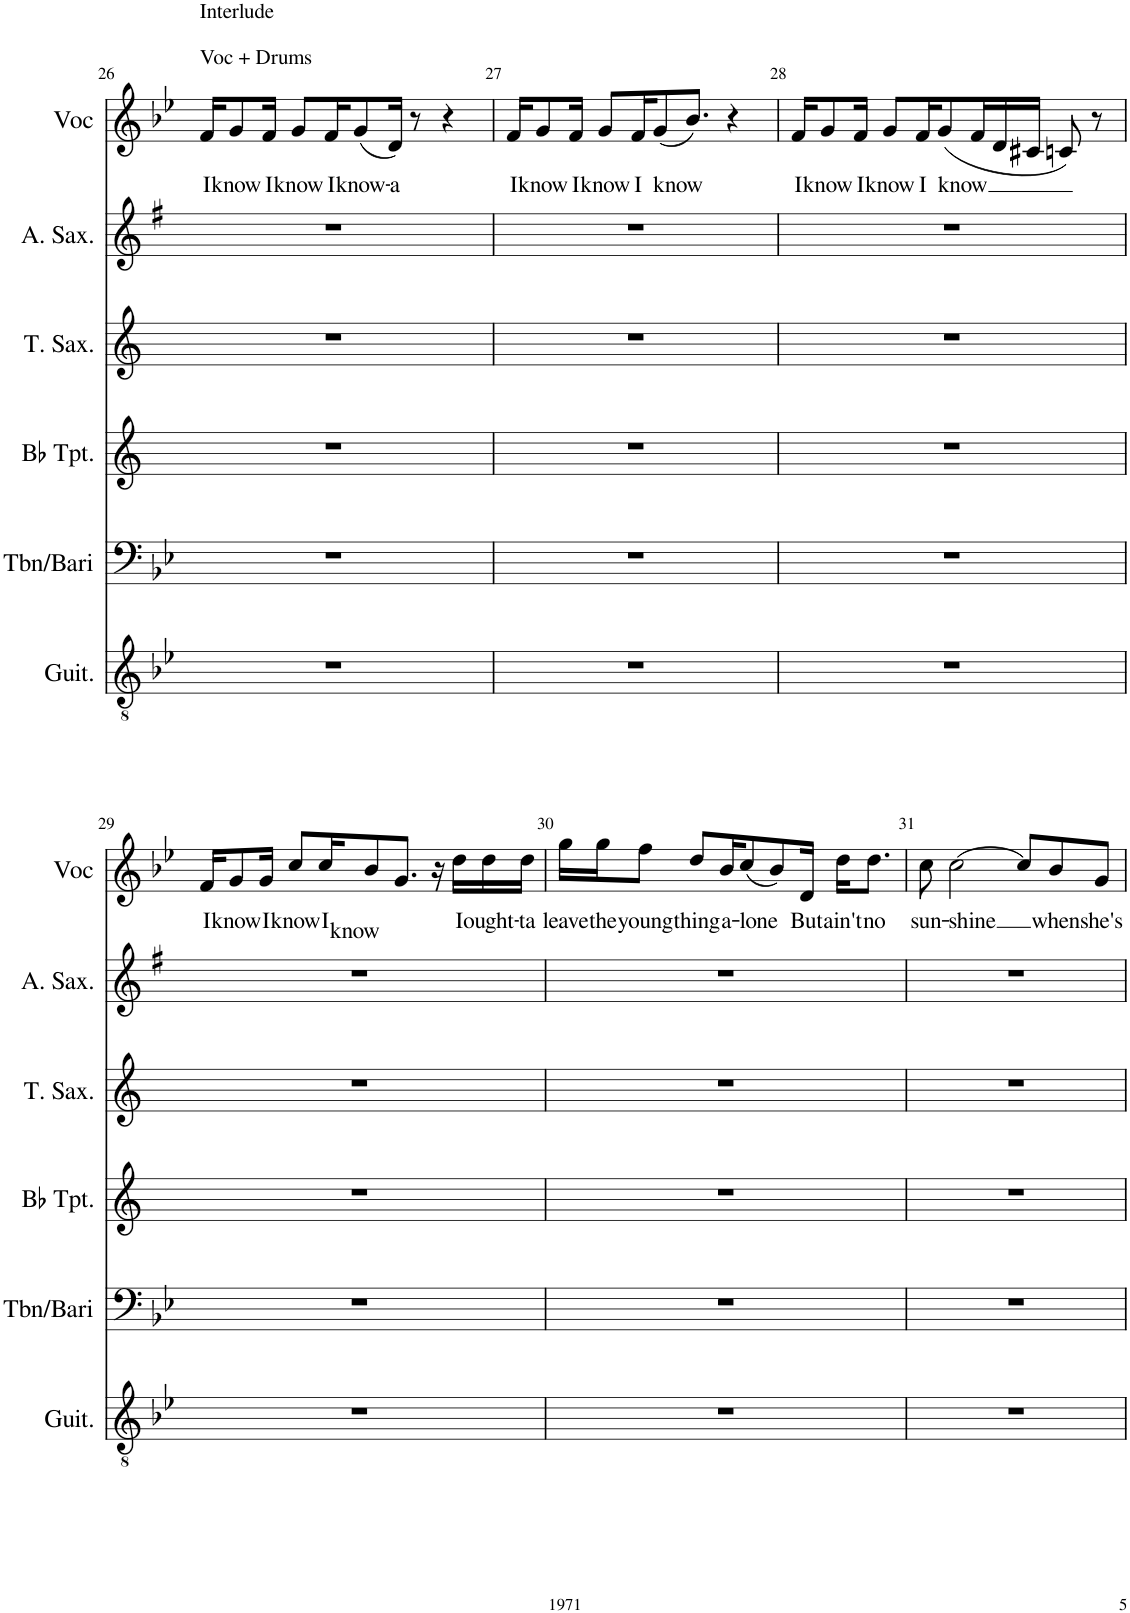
**kern	**kern	**kern	**kern	**kern	**kern	**text
*part6	*part5	*part4	*part3	*part2	*part1	*part1
*staff6	*staff5	*staff4	*staff3	*staff2	*staff1	*staff1
*I"Guitar	*I"Tbn/Bari	*I"Bb Trumpet	*I"Tenor	*I"Alto	*I"Voc	*
*I'Guit.	*I'Tbn/Bari	*I'Bb Tpt.	*	*	*I'Voc	*
!!LO:PB:g=z
*clefGv2	*clefF4	*clefG2	*clefG2	*clefG2	*clefG2	*
*	*	*Trd1c2	*Trd8c14	*Trd5c9	*	*
*k[b-e-]	*k[b-e-]	*k[]	*k[]	*k[f#]	*k[b-e-]	*
*M4/4	*M4/4	*M4/4	*M4/4	*M4/4	*M4/4	*
=26	=26	=26	=26	=26	=26	=26
!	!	!	!	!	!LO:TX:a:t=Interlude	!
!	!	!	!	!	!LO:TX:a:t=Voc + Drums	!
!	!	!	!	!	!	!LO:LY:b
1r	1r	1r	1r	1r	16f/KL	I
!	!	!	!	!	!	!LO:LY:b
.	.	.	.	.	8g/	know
!	!	!	!	!	!	!LO:LY:b
.	.	.	.	.	16f/Jk	I
!	!	!	!	!	!	!LO:LY:b
.	.	.	.	.	8g/L	know
!	!	!	!	!	!	!LO:LY:b
.	.	.	.	.	16f/K	I
!	!	!	!	!	!	!LO:LY:b
.	.	.	.	.	(8g/	know-
!	!	!	!	!	!	!LO:LY:b
.	.	.	.	.	16d/Jk)	-a
.	.	.	.	.	8r	.
.	.	.	.	.	4r	.
=27	=27	=27	=27	=27	=27	=27
!	!	!	!	!	!	!LO:LY:b
1r	1r	1r	1r	1r	16f/KL	I
!	!	!	!	!	!	!LO:LY:b
.	.	.	.	.	8g/	know
!	!	!	!	!	!	!LO:LY:b
.	.	.	.	.	16f/Jk	I
!	!	!	!	!	!	!LO:LY:b
.	.	.	.	.	8g/L	know
!	!	!	!	!	!	!LO:LY:b
.	.	.	.	.	16f/K	I
!	!	!	!	!	!	!LO:LY:b
.	.	.	.	.	(8g/	know
.	.	.	.	.	8.b-/J)	.
.	.	.	.	.	4r	.
=28	=28	=28	=28	=28	=28	=28
!	!	!	!	!	!	!LO:LY:b
1r	1r	1r	1r	1r	16f/KL	I
!	!	!	!	!	!	!LO:LY:b
.	.	.	.	.	8g/	know
!	!	!	!	!	!	!LO:LY:b
.	.	.	.	.	16f/Jk	I
!	!	!	!	!	!	!LO:LY:b
.	.	.	.	.	8g/L	know
!	!	!	!	!	!	!LO:LY:b
.	.	.	.	.	16f/K	I
!	!	!	!	!	!	!LO:LY:b
.	.	.	.	.	(8g/	know
.	.	.	.	.	16f/L	.
.	.	.	.	.	16d/	.
.	.	.	.	.	16c#X/JJ	.
.	.	.	.	.	8cn/)	.
.	.	.	.	.	8r	.
!!LO:LB:g=z
=29	=29	=29	=29	=29	=29	=29
!	!	!	!	!	!	!LO:LY:b
1r	1r	1r	1r	1r	16f/KL	I
!	!	!	!	!	!	!LO:LY:b
.	.	.	.	.	8g/	know
!	!	!	!	!	!	!LO:LY:b
.	.	.	.	.	16g/Jk	I
!	!	!	!	!	!	!LO:LY:b
.	.	.	.	.	8cc/L	know
!	!	!	!	!	!	!LO:LY:b
.	.	.	.	.	16cc/K	I
!	!	!	!	!	!	!LO:LY:b
.	.	.	.	.	8b-/	know
.	.	.	.	.	8.g/J	.
.	.	.	.	.	16r	.
!	!	!	!	!	!	!LO:LY:b
.	.	.	.	.	16dd\LL	I
!	!	!	!	!	!	!LO:LY:b
.	.	.	.	.	16dd\	ought-
!	!	!	!	!	!	!LO:LY:b
.	.	.	.	.	16dd\JJ	-ta
=30	=30	=30	=30	=30	=30	=30
!	!	!	!	!	!	!LO:LY:b
1r	1r	1r	1r	1r	16gg\LL	leave
!	!	!	!	!	!	!LO:LY:b
.	.	.	.	.	16gg\J	the
!	!	!	!	!	!	!LO:LY:b
.	.	.	.	.	8ff\J	young
!	!	!	!	!	!	!LO:LY:b
.	.	.	.	.	8dd/L	thing
!	!	!	!	!	!	!LO:LY:b
.	.	.	.	.	16b-/K	a-
!	!	!	!	!	!	!LO:LY:b
.	.	.	.	.	(8cc/	-lone
.	.	.	.	.	8b-/)	.
!	!	!	!	!	!	!LO:LY:b
.	.	.	.	.	16d/Jk	But
!	!	!	!	!	!	!LO:LY:b
.	.	.	.	.	16dd\KL	ain't
!	!	!	!	!	!	!LO:LY:b
.	.	.	.	.	8.dd\J	no
=31	=31	=31	=31	=31	=31	=31
!	!	!	!	!	!	!LO:LY:b
1r	1r	1r	1r	1r	8cc\	sun-
!	!	!	!	!	!	!LO:LY:b
.	.	.	.	.	[2cc\	-shine
.	.	.	.	.	8cc/L]	.
!	!	!	!	!	!	!LO:LY:b
.	.	.	.	.	8b-/	when
!	!	!	!	!	!	!LO:LY:b
.	.	.	.	.	8g/J	she's
=	=	=	=	=	=	=
*-	*-	*-	*-	*-	*-	*-
